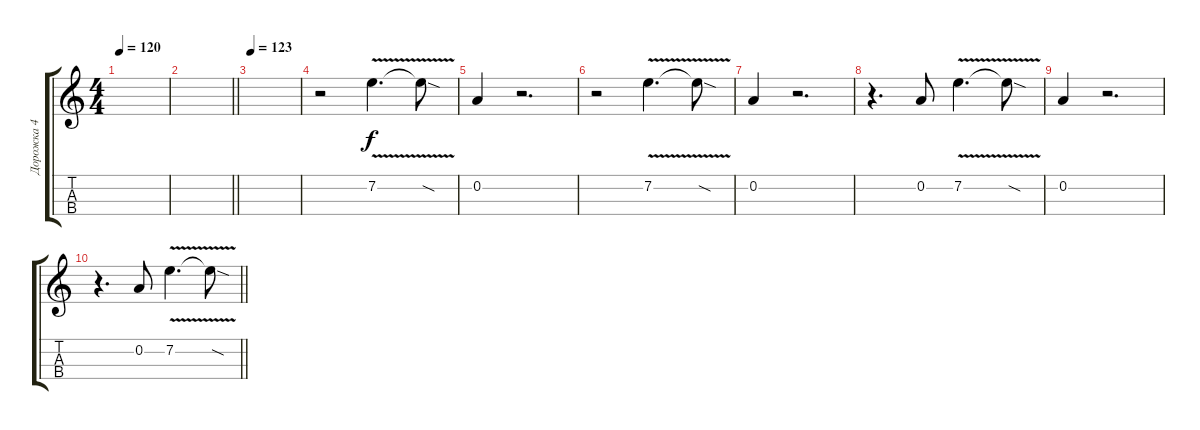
\track ("Дорожка 4" "Дорожка 4") {instrument violin}
\staff {score tabs}
\tuning (E5 A4 D4 G3) {hide}
\ts (4 4)
\tempo 120
\clef g2
\ks c
|
\barLineRight lightlight
|
\tempo 123
|
r.2 7.2{v}.4{d} 7.2{sod t}.8 |
0.2.4 r.2{d} |
r.2 7.2{v}.4{d} 7.2{sod t}.8 |
0.2.4 r.2{d} |
r.4{d} 0.2.8 7.2{v}.4{d} 7.2{sod t}.8 |
0.2.4 r.2{d} |
\barLineRight lightlight
r.4{d} 0.2.8 7.2{v}.4{d} 7.2{sod t}.8
